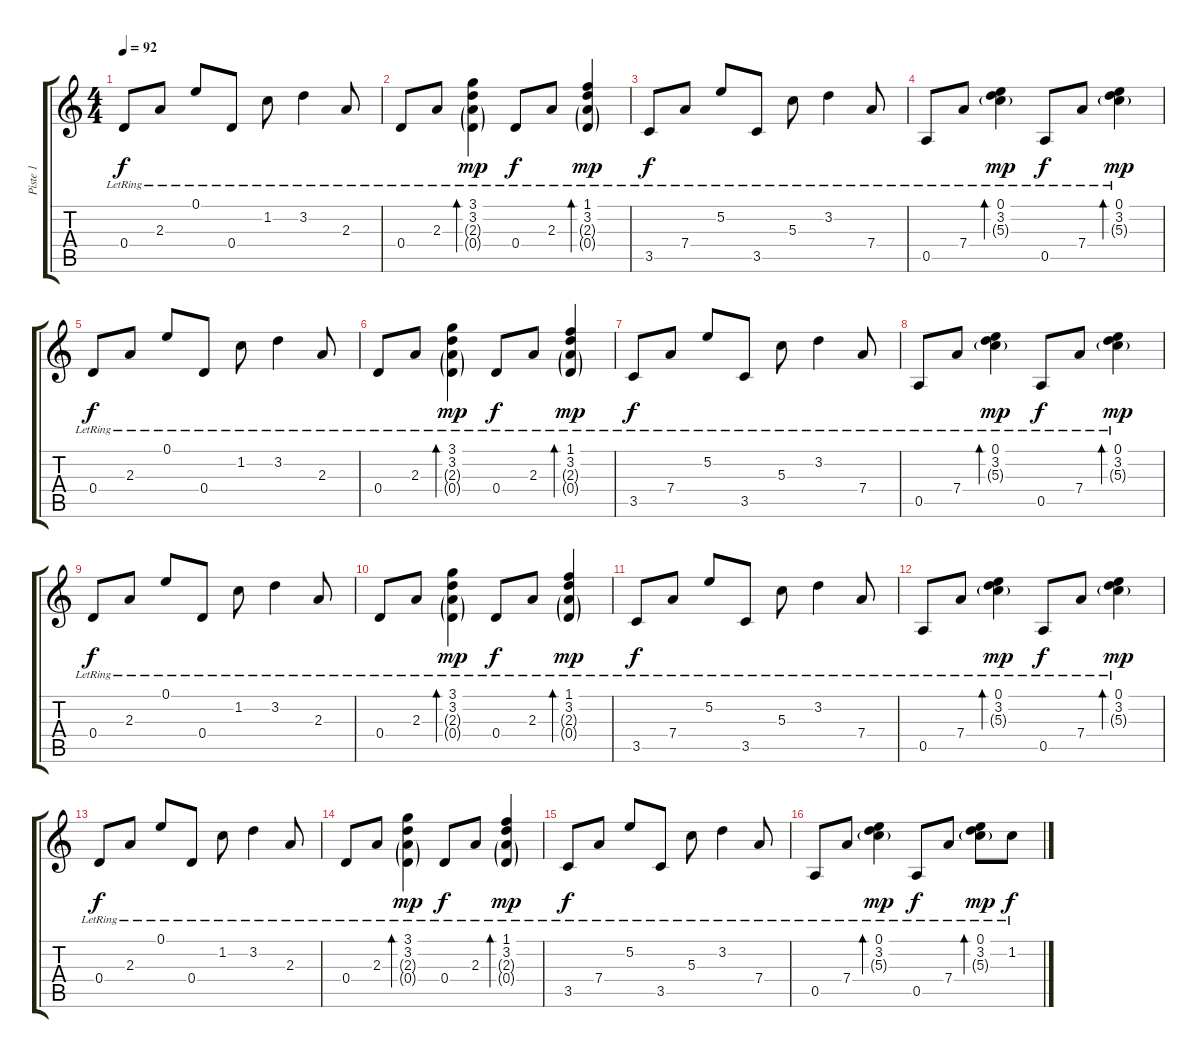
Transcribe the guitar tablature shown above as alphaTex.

\track ("Piste 1" "Piste 1") {instrument acousticguitarsteel}
\staff {score tabs}
\tuning (E4 B3 G3 D3 A2 D2) {hide}
\ts (4 4)
\tempo 92
\clef g2
\ks c
0.4{lr}.8{dy f} 2.3{lr}.8 0.1{lr}.8 0.4{lr}.8 1.2{lr}.8 3.2{lr}.4 2.3{lr}.8 |
0.4{lr}.8 2.3{lr}.8 (3.1{lr} 3.2{lr} 2.3{g lr} 0.4{g lr}).4{bd 120 dy mp} 0.4{lr}.8{dy f} 2.3{lr}.8 (1.1{lr} 3.2{lr} 2.3{g lr} 0.4{g lr}).4{bd 120 dy mp} |
3.5{lr}.8{dy f} 7.4{lr}.8 5.2{lr}.8 3.5{lr}.8 5.3{lr}.8 3.2{lr}.4 7.4{lr}.8 |
0.5{lr}.8 7.4{lr}.8 (0.1{lr} 3.2{lr} 5.3{g lr}).4{bd 120 dy mp} 0.5{lr}.8{dy f} 7.4{lr}.8 (0.1{lr} 3.2{lr} 5.3{g lr}).4{bd 120 dy mp} |
0.4{lr}.8{dy f} 2.3{lr}.8 0.1{lr}.8 0.4{lr}.8 1.2{lr}.8 3.2{lr}.4 2.3{lr}.8 |
0.4{lr}.8 2.3{lr}.8 (3.1{lr} 3.2{lr} 2.3{g lr} 0.4{g lr}).4{bd 120 dy mp} 0.4{lr}.8{dy f} 2.3{lr}.8 (1.1{lr} 3.2{lr} 2.3{g lr} 0.4{g lr}).4{bd 120 dy mp} |
3.5{lr}.8{dy f} 7.4{lr}.8 5.2{lr}.8 3.5{lr}.8 5.3{lr}.8 3.2{lr}.4 7.4{lr}.8 |
0.5{lr}.8 7.4{lr}.8 (0.1{lr} 3.2{lr} 5.3{g lr}).4{bd 120 dy mp} 0.5{lr}.8{dy f} 7.4{lr}.8 (0.1{lr} 3.2{lr} 5.3{g lr}).4{bd 120 dy mp} |
0.4{lr}.8{dy f} 2.3{lr}.8 0.1{lr}.8 0.4{lr}.8 1.2{lr}.8 3.2{lr}.4 2.3{lr}.8 |
0.4{lr}.8 2.3{lr}.8 (3.1{lr} 3.2{lr} 2.3{g lr} 0.4{g lr}).4{bd 120 dy mp} 0.4{lr}.8{dy f} 2.3{lr}.8 (1.1{lr} 3.2{lr} 2.3{g lr} 0.4{g lr}).4{bd 120 dy mp} |
3.5{lr}.8{dy f} 7.4{lr}.8 5.2{lr}.8 3.5{lr}.8 5.3{lr}.8 3.2{lr}.4 7.4{lr}.8 |
0.5{lr}.8 7.4{lr}.8 (0.1{lr} 3.2{lr} 5.3{g lr}).4{bd 120 dy mp} 0.5{lr}.8{dy f} 7.4{lr}.8 (0.1{lr} 3.2{lr} 5.3{g lr}).4{bd 120 dy mp} |
0.4{lr}.8{dy f} 2.3{lr}.8 0.1{lr}.8 0.4{lr}.8 1.2{lr}.8 3.2{lr}.4 2.3{lr}.8 |
0.4{lr}.8 2.3{lr}.8 (3.1{lr} 3.2{lr} 2.3{g lr} 0.4{g lr}).4{bd 120 dy mp} 0.4{lr}.8{dy f} 2.3{lr}.8 (1.1{lr} 3.2{lr} 2.3{g lr} 0.4{g lr}).4{bd 120 dy mp} |
3.5{lr}.8{dy f} 7.4{lr}.8 5.2{lr}.8 3.5{lr}.8 5.3{lr}.8 3.2{lr}.4 7.4{lr}.8 |
0.5{lr}.8 7.4{lr}.8 (0.1{lr} 3.2{lr} 5.3{g lr}).4{bd 120 dy mp} 0.5{lr}.8{dy f} 7.4{lr}.8 (0.1{lr} 3.2{lr} 5.3{g lr}).8{bd 120 dy mp} 1.2{lr}.8{dy f}
